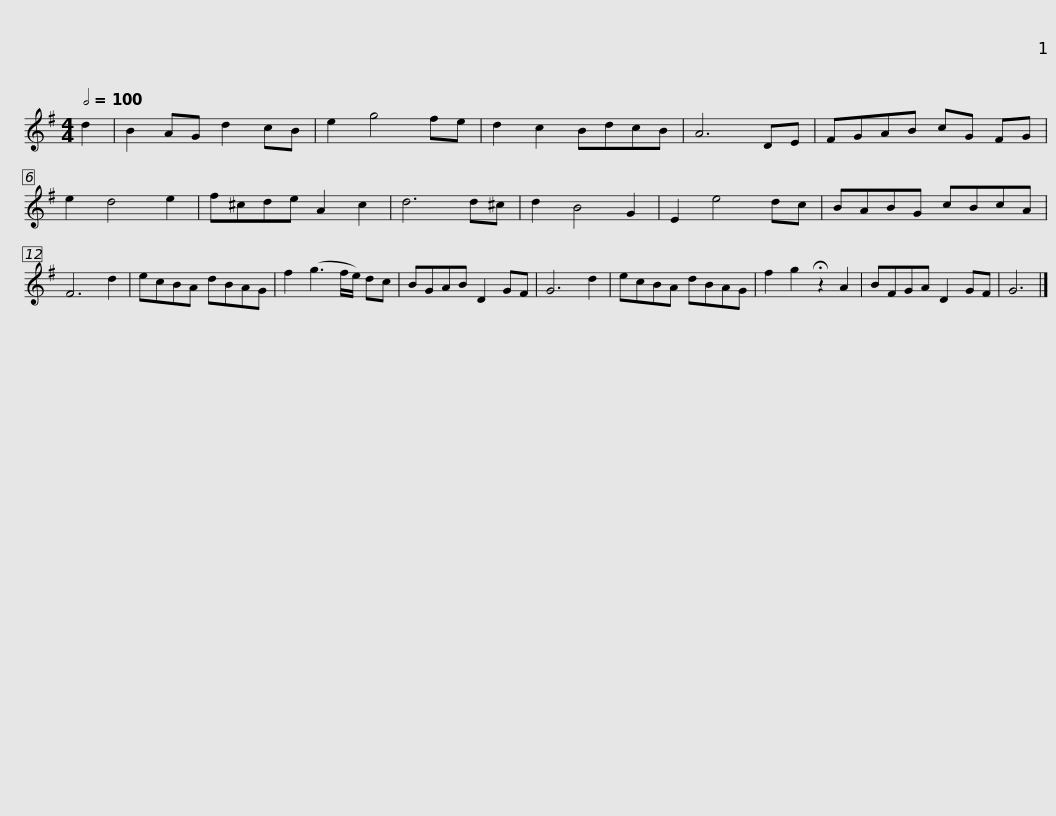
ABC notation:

X:1
L:1/8
Q:1/2=100
M:4/4
I:linebreak $
K:G
V:1 treble
V:1
 d2 | B2 AG d2 cB | e2 g4 fe | d2 c2 BdcB | A6 DE | %5
 FGAB cG FG | e2 d4 e2 | f^cde A2 c2 |$ d6 d^c | d2 B4 G2 | %10
 E2 e4 dc | BABG cBcA | F6 d2 | ecBA dBAG | f2 (g3 f/e/) dc | %15
 BGAB D2 GF |$ G6 d2 | ecBA dBAG | f2 g2 !fermata!z2 A2 | BFGA D2 GF | %20
 G6 |] %21
